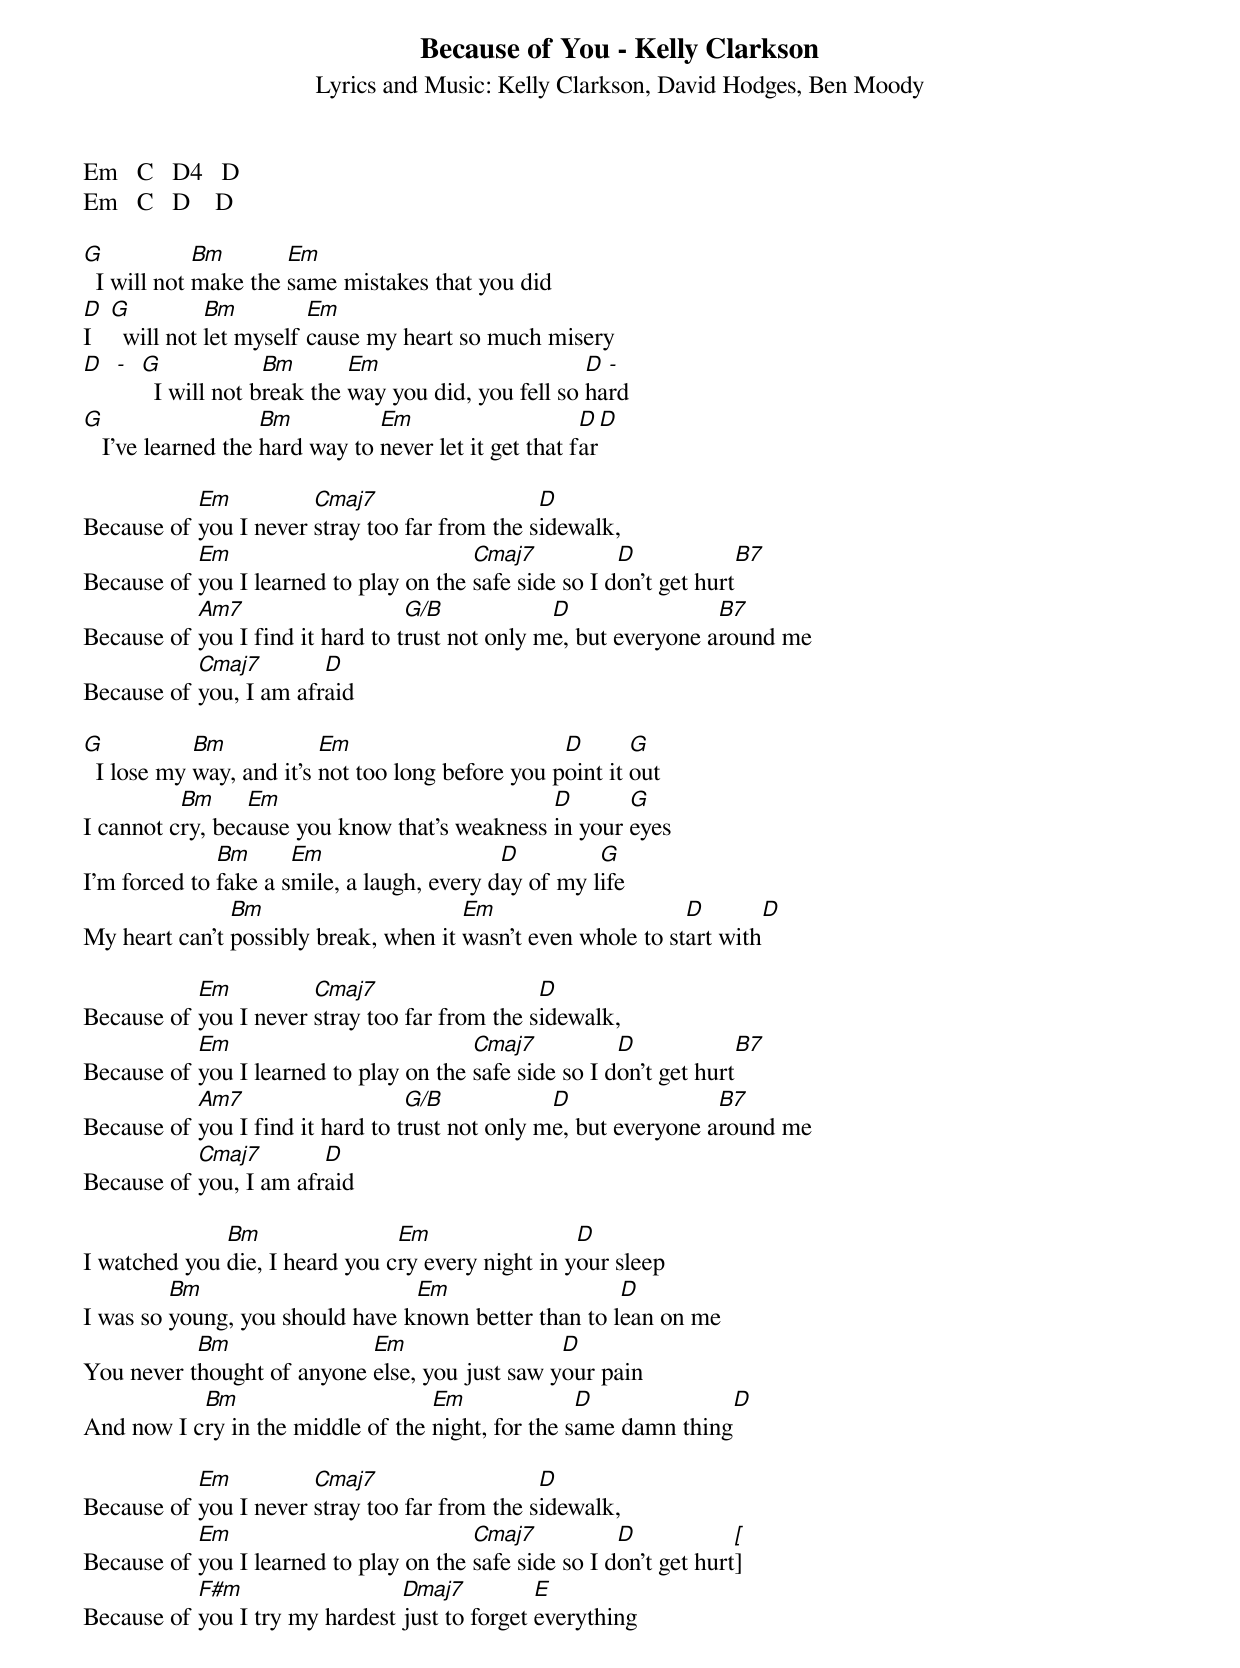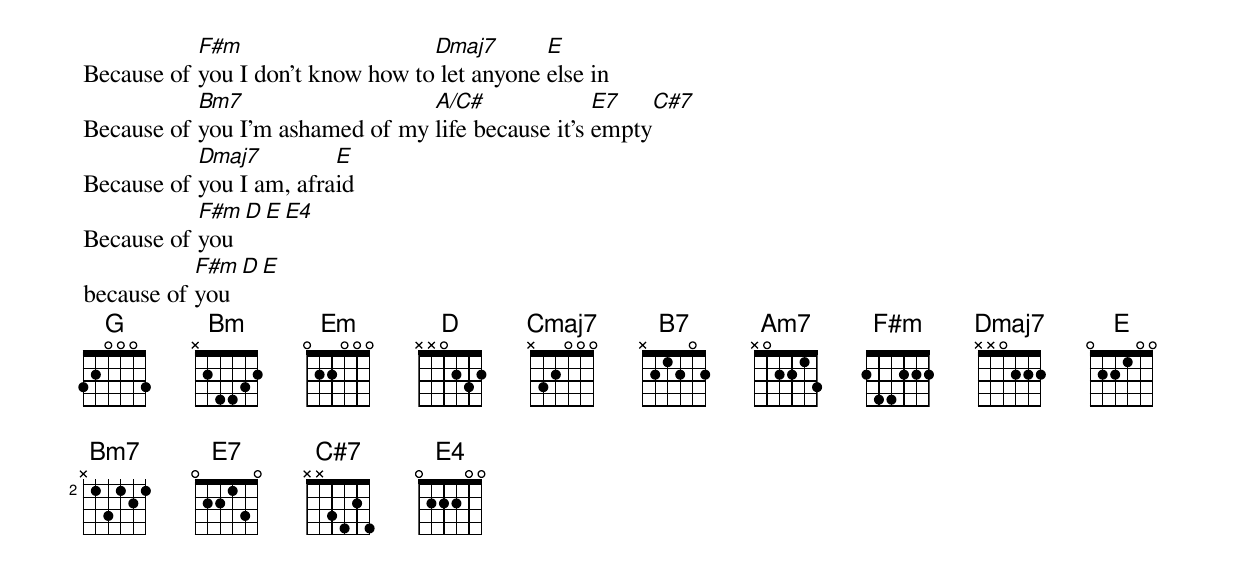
Because of You - Kelly Clarkson
Lyrics and Music: Kelly Clarkson, David Hodges, Ben Moody

Em   C   D4   D
Em   C   D    D

G            Bm       Em
  I will not make the same mistakes that you did
D   G          Bm         Em
I     will not let myself cause my heart so much misery
D - G             Bm       Em                       D -
      I will not break the way you did, you fell so hard
G                   Bm          Em                     D   D
   I've learned the hard way to never let it get that far

           Em          Cmaj7                   D
Because of you I never stray too far from the sidewalk,
           Em                           Cmaj7           D             B7
Because of you I learned to play on the safe side so I don't get hurt
           Am7                    G/B            D                B7
Because of you I find it hard to trust not only me, but everyone around me
           Cmaj7        D
Because of you, I am afraid

G           Bm            Em                       D       G
  I lose my way, and it's not too long before you point it out
          Bm     Em                            D       G
I cannot cry, because you know that's weakness in your eyes
              Bm      Em                    D         G
I'm forced to fake a smile, a laugh, every day of my life
               Bm                      Em                     D         D
My heart can't possibly break, when it wasn't even whole to start with

           Em          Cmaj7                   D
Because of you I never stray too far from the sidewalk,
           Em                           Cmaj7           D             B7
Because of you I learned to play on the safe side so I don't get hurt
           Am7                    G/B            D                B7
Because of you I find it hard to trust not only me, but everyone around me
           Cmaj7        D
Because of you, I am afraid

              Bm                Em                 D
I watched you die, I heard you cry every night in your sleep
         Bm                      Em                   D
I was so young, you should have known better than to lean on me
           Bm               Em                  D
You never thought of anyone else, you just saw your pain
           Bm                      Em              D               D
And now I cry in the middle of the night, for the same damn thing

           Em          Cmaj7                   D
Because of you I never stray too far from the sidewalk,
           Em                           Cmaj7           D             []
Because of you I learned to play on the safe side so I don't get hurt
           F#m                  Dmaj7          E
Because of you I try my hardest just to forget everything
           F#m                    Dmaj7       E
Because of you I don't know how to let anyone else in
           Bm7                   A/C#              E7    C#7
Because of you I'm ashamed of my life because it's empty
           Dmaj7         E
Because of you I am, afraid
           F#m   D   E   E4
Because of you
           F#m   D   E
because of you
